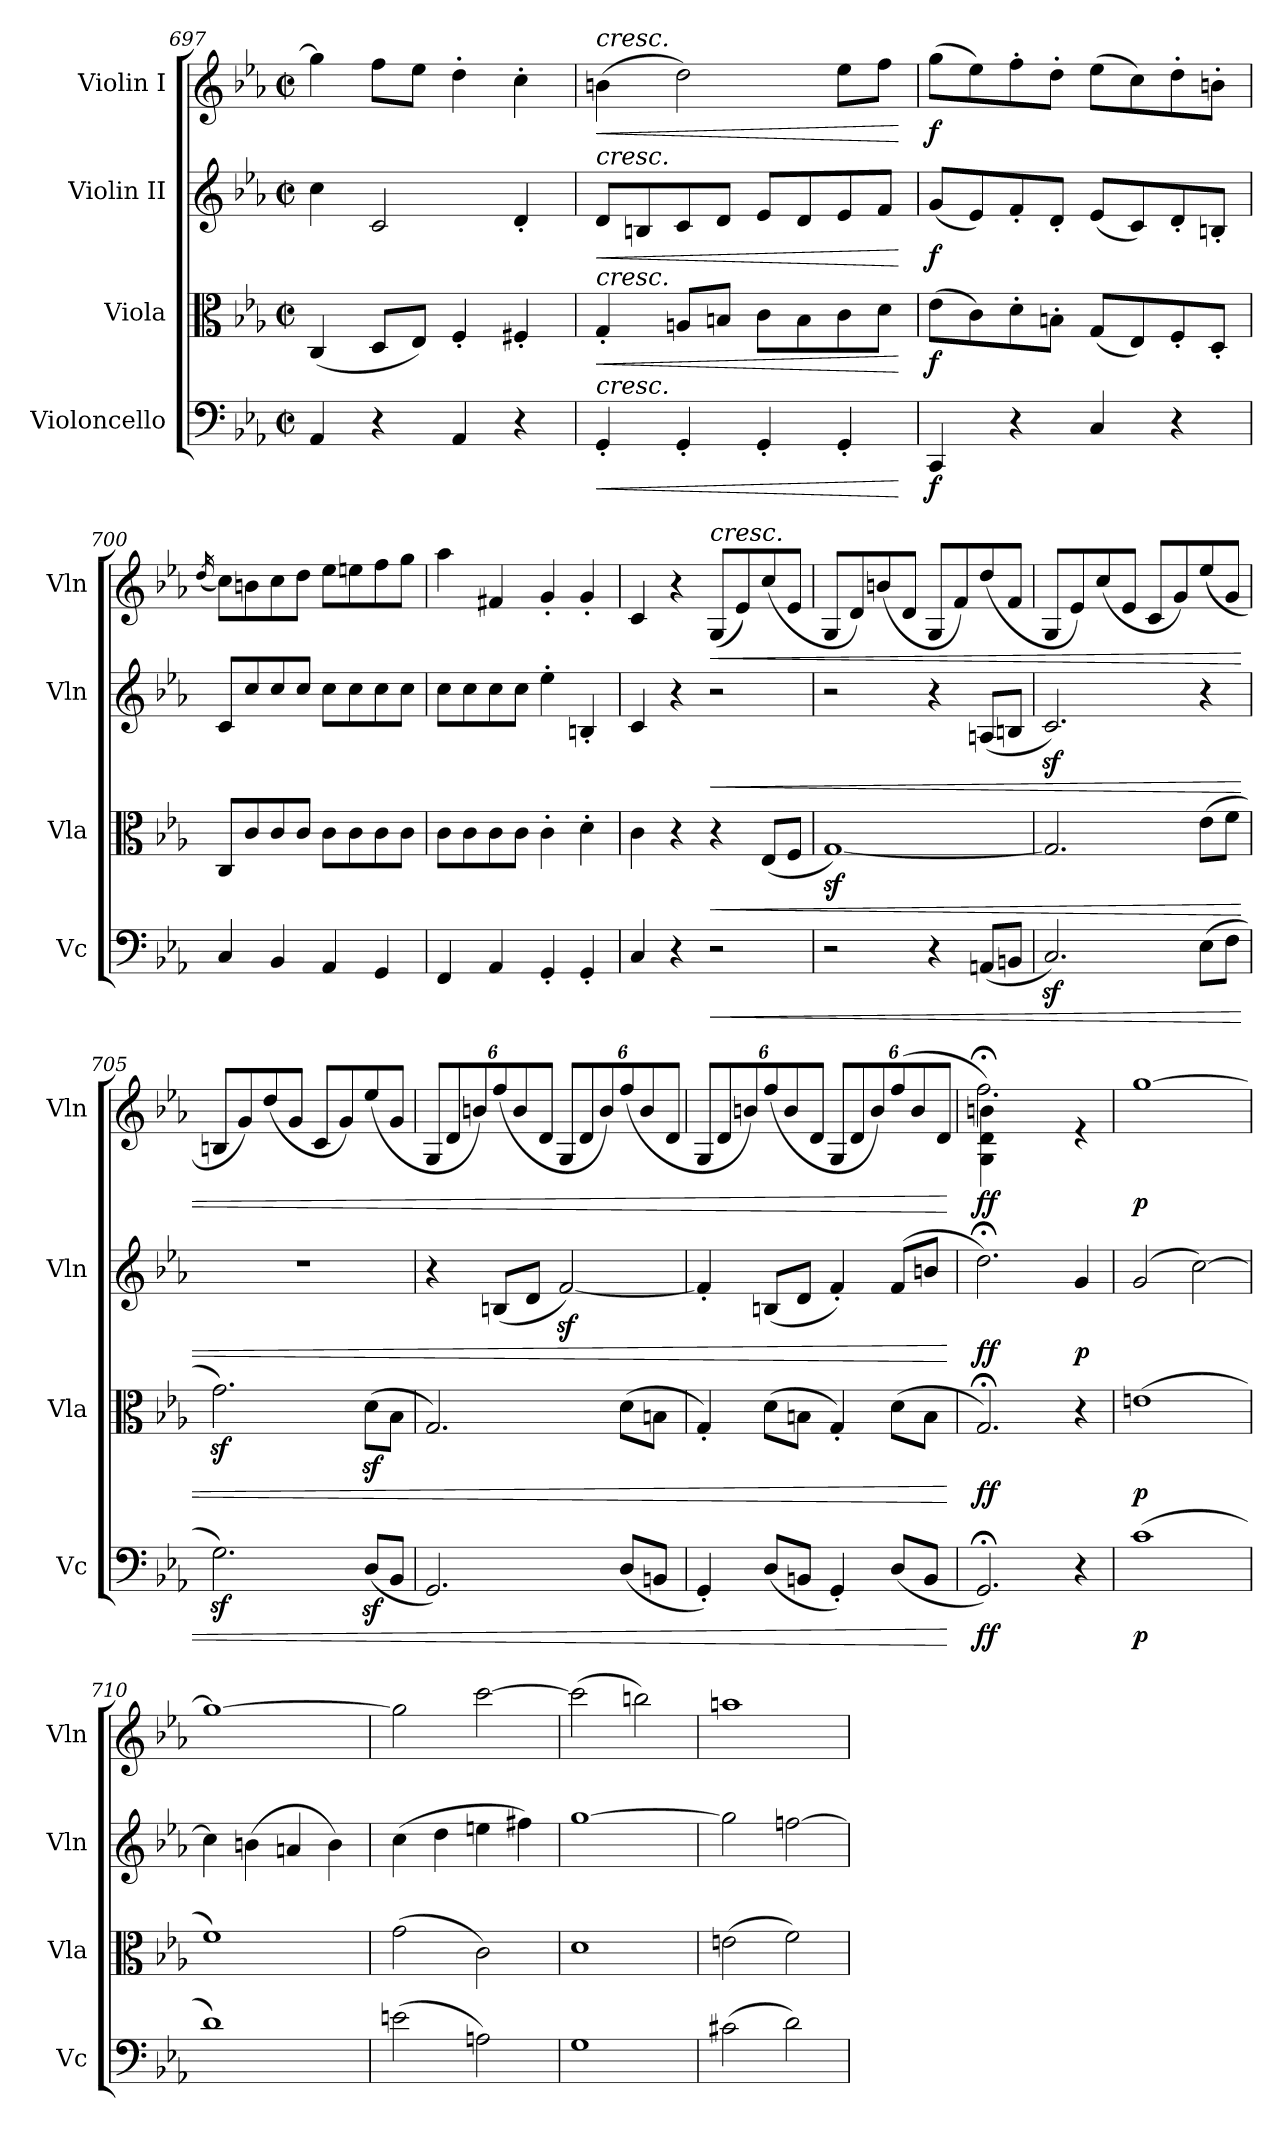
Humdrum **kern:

**kern	**dynam	**kern	**dynam	**kern	**dynam	**kern	**dynam
*part4	*part4	*part3	*part3	*part2	*part2	*part1	*part1
*staff4	*staff4	*staff3	*staff3	*staff2	*staff2	*staff1	*staff1
*I"Violoncello	*	*I"Viola	*	*I"Violin II	*	*I"Violin I	*
*I'Vc	*	*I'Vla	*	*I'Vln	*	*I'Vln	*
*clefF4	*	*clefC3	*	*clefG2	*	*clefG2	*
*k[b-e-a-]	*	*k[b-e-a-]	*	*k[b-e-a-]	*	*k[b-e-a-]	*
*M2/2	*	*M2/2	*	*M2/2	*	*M2/2	*
*met(c|)	*	*met(c|)	*	*met(c|)	*	*met(c|)	*
=697	=697	=697	=697	=697	=697	=697	=697
4AA-/	.	(4C/	.	4cc\	.	4gg\]	.
4r	.	8D/L	.	2c/	.	8ff\L	.
.	.	8E-/J)	.	.	.	8ee-\J	.
4AA-/	.	4F'/	.	.	.	4dd'\	.
4r	.	4F#X'/	.	4d'/	.	4cc'\	.
=698	=698	=698	=698	=698	=698	=698	=698
!	!	!	!	!	!	!LO:TX:a:i:t=cresc.	!
!	!	!	!	!LO:TX:a:i:t=cresc.	!	!	!
!	!	!LO:TX:a:i:t=cresc.	!	!	!	!	!
!LO:TX:a:i:t=cresc.	!	!	!	!	!	!	!
!	!LO:HP:b	!	!LO:HP:b	!	!LO:HP:b	!	!LO:HP:b
4GG'/	<	4G'/	<	8d/L	<	(4bn\	<
.	.	.	.	8Bn/	.	.	.
4GG'/	.	8An/L	.	8c/	.	2dd\)	.
.	.	8Bn/J	.	8d/J	.	.	.
4GG'/	.	8c\L	.	8e-/L	.	.	.
.	.	8B\	.	8d/	.	.	.
4GG'/	.	8c\	.	8e-/	.	8ee-\L	.
.	.	8d\J	.	8f/J	.	8ff\J	.
.	[	.	[	.	[	.	[
!!LO:PB:g=z
=699	=699	=699	=699	=699	=699	=699	=699
!	!LO:DY:b	!	!LO:DY:b	!	!LO:DY:b	!	!LO:DY:b
4CC/	f	(8e-\L	f	(8g/L	f	(8gg\L	f
.	.	8c\)	.	8e-/)	.	8ee-\)	.
4r	.	8d'\	.	8f'/	.	8ff'\	.
.	.	8Bn'\J	.	8d'/J	.	8dd'\J	.
4C/	.	(8G/L	.	(8e-/L	.	(8ee-\L	.
.	.	8E-/)	.	8c/)	.	8cc\)	.
4r	.	8F'/	.	8d'/	.	8dd'\	.
.	.	8D'/J	.	8Bn'/J	.	8bn'\J	.
=700	=700	=700	=700	=700	=700	=700	=700
.	.	.	.	.	.	(16qdd/	.
4C/	.	8C/L	.	8c/L	.	8cc\L)	.
.	.	8c/	.	8cc/	.	8bn\	.
4BB-/	.	8c/	.	8cc/	.	8cc\	.
.	.	8c/J	.	8cc/J	.	8dd\J	.
4AA-/	.	8c\L	.	8cc\L	.	8ee-\L	.
.	.	8c\	.	8cc\	.	8een\	.
4GG/	.	8c\	.	8cc\	.	8ff\	.
.	.	8c\J	.	8cc\J	.	8gg\J	.
=701	=701	=701	=701	=701	=701	=701	=701
4FF/	.	8c\L	.	8cc\L	.	4aa-\	.
.	.	8c\	.	8cc\	.	.	.
4AA-/	.	8c\	.	8cc\	.	4f#X/	.
.	.	8c\J	.	8cc\J	.	.	.
4GG'/	.	4c'\	.	4ee-'\	.	4g'/	.
4GG'/	.	4d'\	.	4Bn'/	.	4g'/	.
=702	=702	=702	=702	=702	=702	=702	=702
4C/	.	4c\	.	4c/	.	4c/	.
4r	.	4r	.	4r	.	4r	.
!	!	!	!	!	!	!LO:TX:a:i:t=cresc.	!
!	!LO:HP:b	!	!LO:HP:b	!	!LO:HP:b	!	!LO:HP:b
2r	<	4r	<	2r	<	(8G/L	<
.	.	.	.	.	.	8e-/)	.
.	.	(8E-/L	.	.	.	(8cc/	.
.	.	8F/J	.	.	.	8e-/J	.
=703	=703	=703	=703	=703	=703	=703	=703
2r	.	[1Gz<)	.	2r	.	8G/L	.
.	.	.	.	.	.	8d/)	.
.	.	.	.	.	.	(8bn/	.
.	.	.	.	.	.	8d/J	.
4r	.	.	.	4r	.	8G/L	.
.	.	.	.	.	.	8f/)	.
(8AAn/L	.	.	.	(8An/L	.	(8dd/	.
8BBn/J	.	.	.	8Bn/J	.	8f/J	.
!!LO:LB:g=z
=704	=704	=704	=704	=704	=704	=704	=704
2.Cz</)	.	2.G/]	.	2.cz</)	.	8G/L	.
.	.	.	.	.	.	8e-/)	.
.	.	.	.	.	.	(8cc/	.
.	.	.	.	.	.	8e-/J	.
.	.	.	.	.	.	8c/L	.
.	.	.	.	.	.	8g/)	.
(8E-\L	.	(8e-\L	.	4r	.	(8ee-/	.
8F\J	.	8f\J	.	.	.	8g/J	.
=705	=705	=705	=705	=705	=705	=705	=705
2.Gz<\)	.	2.gz<\)	.	1r	.	8Bn/L	.
.	.	.	.	.	.	8g/)	.
.	.	.	.	.	.	(8dd/	.
.	.	.	.	.	.	8g/J	.
.	.	.	.	.	.	8c/L	.
.	.	.	.	.	.	8g/)	.
(8Dz</L	.	(8dz<\L	.	.	.	(8ee-/	.
8BB-/J	.	8B-\J	.	.	.	8g/J	.
=706	=706	=706	=706	=706	=706	=706	=706
*	*	*	*	*	*	*Xbrackettup	*
2.GG/)	.	2.G/)	.	4r	.	12G/L	.
.	.	.	.	.	.	12d/	.
.	.	.	.	.	.	12bn/)	.
.	.	.	.	(8Bn/L	.	(12ff/	.
.	.	.	.	.	.	12b/	.
.	.	.	.	8d/J	.	.	.
.	.	.	.	.	.	12d/J	.
.	.	.	.	[2fz</)	.	12G/L	.
.	.	.	.	.	.	12d/	.
.	.	.	.	.	.	12b/)	.
(8D/L	.	(8d\L	.	.	.	(12ff/	.
.	.	.	.	.	.	12b/	.
8BBn/J	.	8Bn\J	.	.	.	.	.
.	.	.	.	.	.	12d/J	.
=707	=707	=707	=707	=707	=707	=707	=707
4GG'/)	.	4G'/)	.	4f'/]	.	12G/L	.
.	.	.	.	.	.	12d/	.
.	.	.	.	.	.	12bn/)	.
(8D/L	.	(8d\L	.	(8Bn/L	.	(12ff/	.
.	.	.	.	.	.	12b/	.
8BBn/J	.	8Bn\J	.	8d/J	.	.	.
.	.	.	.	.	.	12d/J	.
4GG'/)	.	4G'/)	.	4f'/)	.	12G/L	.
.	.	.	.	.	.	12d/	.
.	.	.	.	.	.	12b/)	.
(8D/L	.	(8d\L	.	(>8f/L	.	(12ff/	.
.	.	.	.	.	.	12b/	.
8BB/J	.	8B\J	.	8bn/J	.	.	.
.	.	.	.	.	.	12d/J	.
.	[	.	[	.	[	.	[
!!LO:LB:g=z
=708	=708	=708	=708	=708	=708	=708	=708
*	*	*	*	*	*	*^	*
!	!LO:DY:b	!	!LO:DY:b	!	!LO:DY:b	!	!	!LO:DY:b
2.GG;</)	ff	2.G;</)	ff	2.dd;<\)	ff	2.ff;<\	4G\ 4d\ 4bn\)	ff
.	.	.	.	.	.	.	2.ryy	.
!	!	!	!	!	!LO:DY:b	!	!	!
4r	.	4r	.	4g/	p	4re	.	.
*	*	*	*	*	*	*v	*v	*
=709	=709	=709	=709	=709	=709	=709	=709
!	!LO:DY:b	!	!LO:DY:b	!	!	!	!LO:DY:b
(1c	p	(1en	p	(2g/	.	[1gg	p
.	.	.	.	[2cc\)	.	.	.
=710	=710	=710	=710	=710	=710	=710	=710
1d)	.	1f)	.	4cc\]	.	1gg_	.
.	.	.	.	(4bn\	.	.	.
.	.	.	.	4an/	.	.	.
.	.	.	.	4b\)	.	.	.
=711	=711	=711	=711	=711	=711	=711	=711
(2en\	.	(2g\	.	(4cc\	.	2gg\]	.
.	.	.	.	4dd\	.	.	.
2An\)	.	2c\)	.	4een\	.	[2ccc\	.
.	.	.	.	4ff#X\)	.	.	.
=712	=712	=712	=712	=712	=712	=712	=712
1G	.	1d	.	[1gg	.	(2ccc\]	.
.	.	.	.	.	.	2bbn\)	.
=713	=713	=713	=713	=713	=713	=713	=713
(2c#X\	.	(2en\	.	2gg\]	.	1aan	.
2d\)	.	2f\)	.	[2ffn\	.	.	.
=	=	=	=	=	=	=	=
*-	*-	*-	*-	*-	*-	*-	*-
